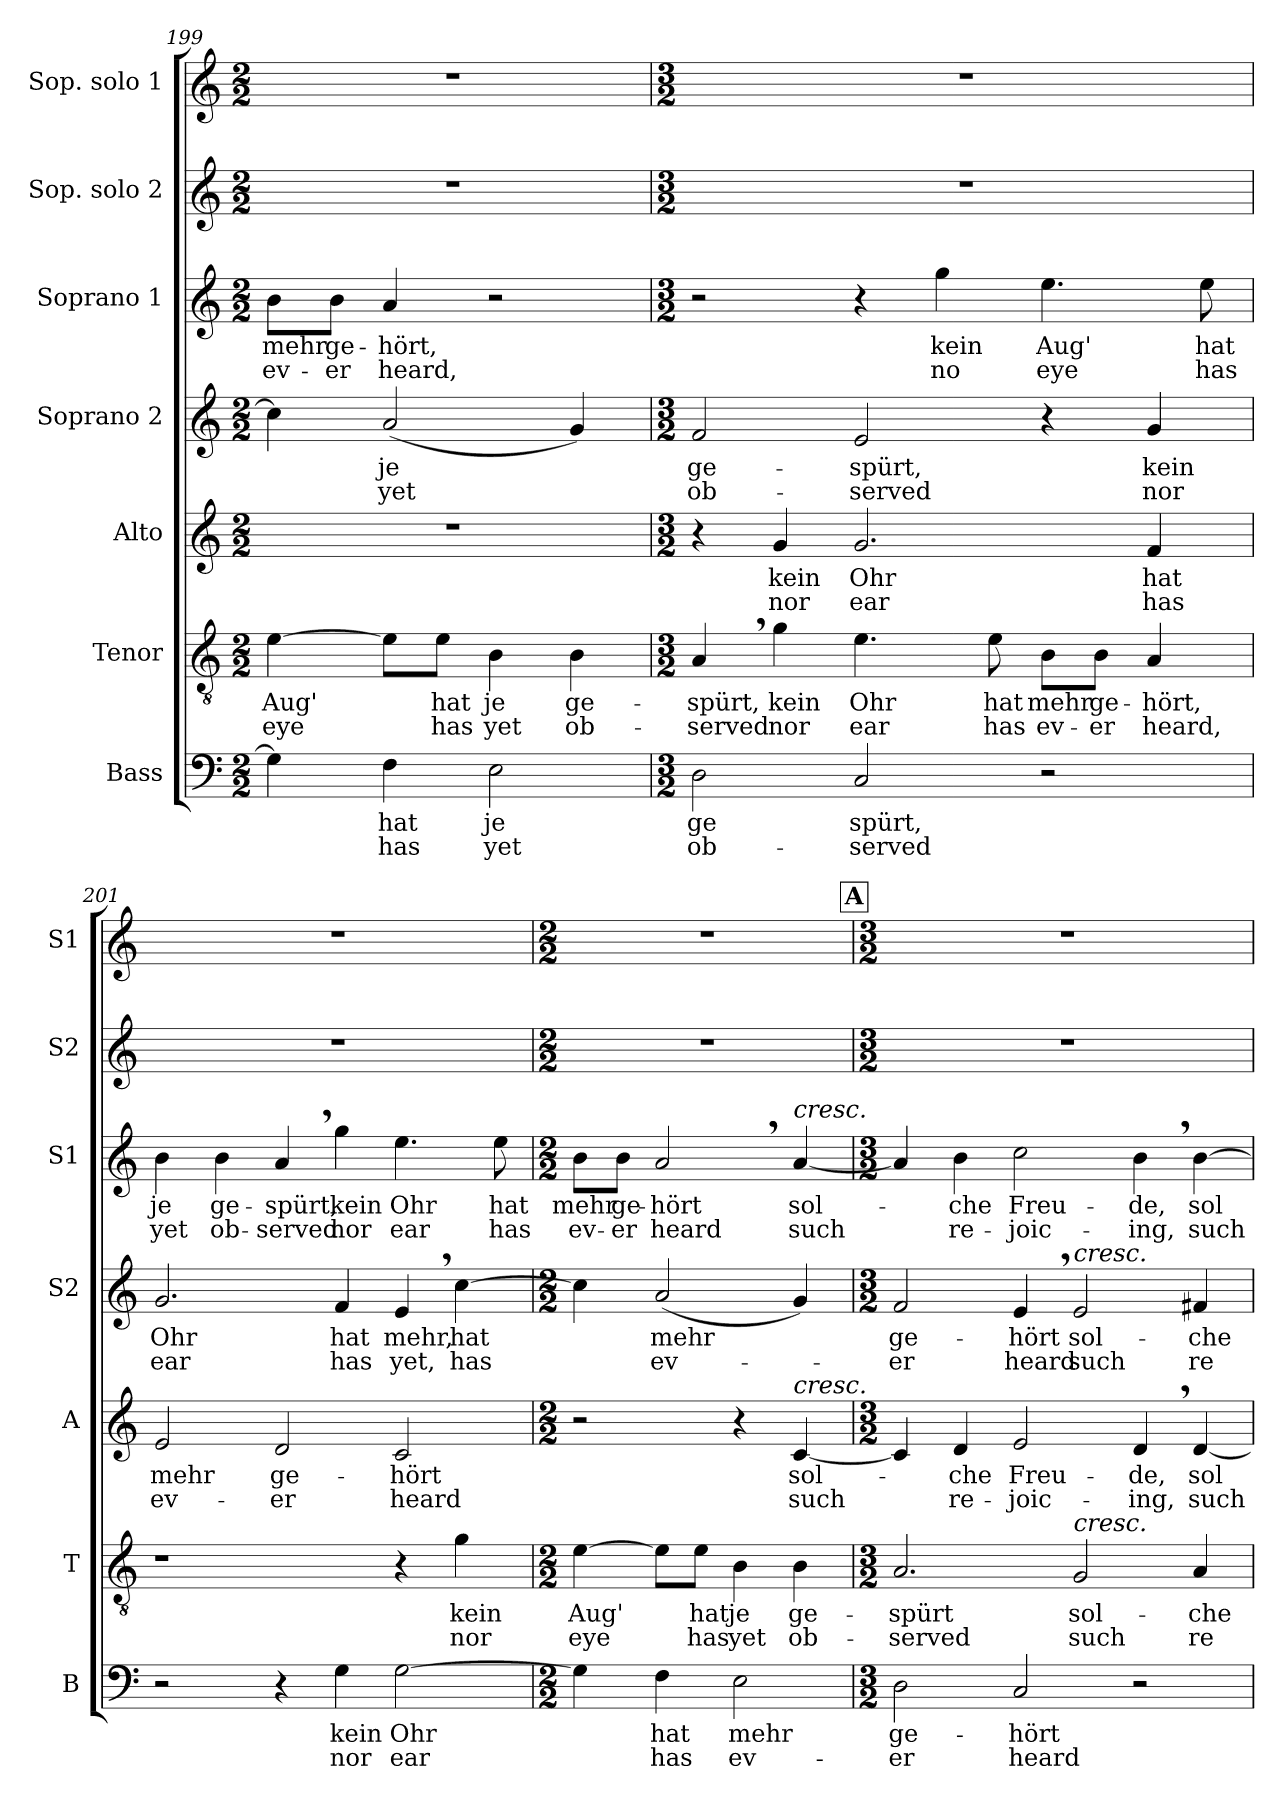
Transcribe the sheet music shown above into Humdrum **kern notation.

**kern	**text	**text	**kern	**text	**text	**kern	**text	**text	**kern	**text	**text	**kern	**text	**text	**kern	**kern
*part7	*part7	*part7	*part6	*part6	*part6	*part5	*part5	*part5	*part4	*part4	*part4	*part3	*part3	*part3	*part2	*part1
*staff7	*staff7	*staff7	*staff6	*staff6	*staff6	*staff5	*staff5	*staff5	*staff4	*staff4	*staff4	*staff3	*staff3	*staff3	*staff2	*staff1
*I"Bass	*	*	*I"Tenor	*	*	*I"Alto	*	*	*I"Soprano 2	*	*	*I"Soprano 1	*	*	*I"Sop. solo 2	*I"Sop. solo 1
*I'B	*	*	*I'T	*	*	*I'A	*	*	*I'S2	*	*	*I'S1	*	*	*I'S2	*I'S1
*clefF4	*	*	*clefGv2	*	*	*clefG2	*	*	*clefG2	*	*	*clefG2	*	*	*clefG2	*clefG2
*k[]	*	*	*k[]	*	*	*k[]	*	*	*k[]	*	*	*k[]	*	*	*k[]	*k[]
*C:	*	*	*C:	*	*	*C:	*	*	*C:	*	*	*C:	*	*	*C:	*C:
*M2/2	*	*	*M2/2	*	*	*M2/2	*	*	*M2/2	*	*	*M2/2	*	*	*M2/2	*M2/2
=199	=199	=199	=199	=199	=199	=199	=199	=199	=199	=199	=199	=199	=199	=199	=199	=199
!	!	!	!	!LO:LY:b	!LO:LY:b	!	!	!	!	!	!	!	!	!	!	!
!	!	!	!	!	!	!	!	!	!	!	!	!	!LO:LY:b	!LO:LY:b	!	!
4G\]	.	.	[4e\	Aug'	eye	1r	.	.	4cc\]	.	.	8b\L	mehr	ev-	1r	1r
!	!	!	!	!	!	!	!	!	!	!	!	!	!LO:LY:b	!LO:LY:b	!	!
.	.	.	.	.	.	.	.	.	.	.	.	8b\J	ge-	-er	.	.
!	!LO:LY:b	!LO:LY:b	!	!	!	!	!	!	!	!	!	!	!	!	!	!
!	!	!	!	!	!	!	!	!	!	!LO:LY:b	!LO:LY:b	!	!	!	!	!
!	!	!	!	!	!	!	!	!	!	!	!	!	!LO:LY:b	!LO:LY:b	!	!
4F\	hat	has	8e\L]	.	.	.	.	.	(<2a/	je	yet	4a/	-hört,	heard,	.	.
!	!	!	!	!LO:LY:b	!LO:LY:b	!	!	!	!	!	!	!	!	!	!	!
.	.	.	8e\J	hat	has	.	.	.	.	.	.	.	.	.	.	.
!	!LO:LY:b	!LO:LY:b	!	!	!	!	!	!	!	!	!	!	!	!	!	!
!	!	!	!	!LO:LY:b	!LO:LY:b	!	!	!	!	!	!	!	!	!	!	!
2E\	je	yet	4B\	je	yet	.	.	.	.	.	.	2r	.	.	.	.
!	!	!	!	!LO:LY:b	!LO:LY:b	!	!	!	!	!	!	!	!	!	!	!
.	.	.	4B\	ge-	ob-	.	.	.	4g/)	.	.	.	.	.	.	.
=200	=200	=200	=200	=200	=200	=200	=200	=200	=200	=200	=200	=200	=200	=200	=200	=200
*M3/2	*	*	*M3/2	*	*	*M3/2	*	*	*M3/2	*	*	*M3/2	*	*	*M3/2	*M3/2
!	!LO:LY:b	!LO:LY:b	!	!	!	!	!	!	!	!	!	!	!	!	!	!
!	!	!	!	!LO:LY:b	!LO:LY:b	!	!	!	!	!	!	!	!	!	!	!
!	!	!	!	!	!	!	!	!	!	!LO:LY:b	!LO:LY:b	!	!	!	!	!
2D\	ge	ob-	4A,>/	-spürt,	-served	4r	.	.	2f/	ge-	ob-	2r	.	.	1.r	1.r
!	!	!	!	!LO:LY:b	!LO:LY:b	!	!	!	!	!	!	!	!	!	!	!
!	!	!	!	!	!	!	!LO:LY:b	!LO:LY:b	!	!	!	!	!	!	!	!
.	.	.	4g\	kein	nor	4g/	kein	nor	.	.	.	.	.	.	.	.
!	!LO:LY:b	!LO:LY:b	!	!	!	!	!	!	!	!	!	!	!	!	!	!
!	!	!	!	!LO:LY:b	!LO:LY:b	!	!	!	!	!	!	!	!	!	!	!
!	!	!	!	!	!	!	!LO:LY:b	!LO:LY:b	!	!	!	!	!	!	!	!
!	!	!	!	!	!	!	!	!	!	!LO:LY:b	!LO:LY:b	!	!	!	!	!
2C/	spürt,	-served	4.e\	Ohr	ear	2.g/	Ohr	ear	2e/	-spürt,	-served	4r	.	.	.	.
!	!	!	!	!	!	!	!	!	!	!	!	!	!LO:LY:b	!LO:LY:b	!	!
.	.	.	.	.	.	.	.	.	.	.	.	4gg\	kein	no	.	.
!	!	!	!	!LO:LY:b	!LO:LY:b	!	!	!	!	!	!	!	!	!	!	!
.	.	.	8e\	hat	has	.	.	.	.	.	.	.	.	.	.	.
!	!	!	!	!LO:LY:b	!LO:LY:b	!	!	!	!	!	!	!	!	!	!	!
!	!	!	!	!	!	!	!	!	!	!	!	!	!LO:LY:b	!LO:LY:b	!	!
2r	.	.	8B\L	mehr	ev-	.	.	.	4r	.	.	4.ee\	Aug'	eye	.	.
!	!	!	!	!LO:LY:b	!LO:LY:b	!	!	!	!	!	!	!	!	!	!	!
.	.	.	8B\J	ge-	-er	.	.	.	.	.	.	.	.	.	.	.
!	!	!	!	!LO:LY:b	!LO:LY:b	!	!	!	!	!	!	!	!	!	!	!
!	!	!	!	!	!	!	!LO:LY:b	!LO:LY:b	!	!	!	!	!	!	!	!
!	!	!	!	!	!	!	!	!	!	!LO:LY:b	!LO:LY:b	!	!	!	!	!
.	.	.	4A/	-hört,	heard,	4f/	hat	has	4g/	kein	nor	.	.	.	.	.
!	!	!	!	!	!	!	!	!	!	!	!	!	!LO:LY:b	!LO:LY:b	!	!
.	.	.	.	.	.	.	.	.	.	.	.	8ee\	hat	has	.	.
=201	=201	=201	=201	=201	=201	=201	=201	=201	=201	=201	=201	=201	=201	=201	=201	=201
!	!	!	!	!	!	!	!LO:LY:b	!LO:LY:b	!	!	!	!	!	!	!	!
!	!	!	!	!	!	!	!	!	!	!LO:LY:b	!LO:LY:b	!	!	!	!	!
!	!	!	!	!	!	!	!	!	!	!	!	!	!LO:LY:b	!LO:LY:b	!	!
2r	.	.	1r	.	.	2e/	mehr	ev-	2.g/	Ohr	ear	4b\	je	yet	1.r	1.r
!	!	!	!	!	!	!	!	!	!	!	!	!	!LO:LY:b	!LO:LY:b	!	!
.	.	.	.	.	.	.	.	.	.	.	.	4b\	ge-	ob-	.	.
!	!	!	!	!	!	!	!LO:LY:b	!LO:LY:b	!	!	!	!	!	!	!	!
!	!	!	!	!	!	!	!	!	!	!	!	!	!LO:LY:b	!LO:LY:b	!	!
4r	.	.	.	.	.	2d/	ge-	-er	.	.	.	4a,>/	-spürt,	-served	.	.
!	!LO:LY:b	!LO:LY:b	!	!	!	!	!	!	!	!	!	!	!	!	!	!
!	!	!	!	!	!	!	!	!	!	!LO:LY:b	!LO:LY:b	!	!	!	!	!
!	!	!	!	!	!	!	!	!	!	!	!	!	!LO:LY:b	!LO:LY:b	!	!
4G\	kein	nor	.	.	.	.	.	.	4f/	hat	has	4gg\	kein	nor	.	.
!	!LO:LY:b	!LO:LY:b	!	!	!	!	!	!	!	!	!	!	!	!	!	!
!	!	!	!	!	!	!	!LO:LY:b	!LO:LY:b	!	!	!	!	!	!	!	!
!	!	!	!	!	!	!	!	!	!	!LO:LY:b	!LO:LY:b	!	!	!	!	!
!	!	!	!	!	!	!	!	!	!	!	!	!	!LO:LY:b	!LO:LY:b	!	!
[2G\	Ohr	ear	4r	.	.	2c/	-hört	heard	4e,>/	mehr,	yet,	4.ee\	Ohr	ear	.	.
!	!	!	!	!LO:LY:b	!LO:LY:b	!	!	!	!	!	!	!	!	!	!	!
!	!	!	!	!	!	!	!	!	!	!LO:LY:b	!LO:LY:b	!	!	!	!	!
.	.	.	4g\	kein	nor	.	.	.	[4cc\	hat	has	.	.	.	.	.
!	!	!	!	!	!	!	!	!	!	!	!	!	!LO:LY:b	!LO:LY:b	!	!
.	.	.	.	.	.	.	.	.	.	.	.	8ee\	hat	has	.	.
!!LO:PB:g=z
=202	=202	=202	=202	=202	=202	=202	=202	=202	=202	=202	=202	=202	=202	=202	=202	=202
*M2/2	*	*	*M2/2	*	*	*M2/2	*	*	*M2/2	*	*	*M2/2	*	*	*M2/2	*M2/2
!	!	!	!	!LO:LY:b	!LO:LY:b	!	!	!	!	!	!	!	!	!	!	!
!	!	!	!	!	!	!	!	!	!	!	!	!	!LO:LY:b	!LO:LY:b	!	!
4G\]	.	.	[4e\	Aug'	eye	2r	.	.	4cc\]	.	.	8b\L	mehr	ev-	1r	1r
!	!	!	!	!	!	!	!	!	!	!	!	!	!LO:LY:b	!LO:LY:b	!	!
.	.	.	.	.	.	.	.	.	.	.	.	8b\J	ge-	-er	.	.
!	!LO:LY:b	!LO:LY:b	!	!	!	!	!	!	!	!	!	!	!	!	!	!
!	!	!	!	!	!	!	!	!	!	!LO:LY:b	!LO:LY:b	!	!	!	!	!
!	!	!	!	!	!	!	!	!	!	!	!	!	!LO:LY:b	!LO:LY:b	!	!
4F\	hat	has	8e\L]	.	.	.	.	.	(<2a/	mehr	ev-	2a,>/	-hört	heard	.	.
!	!	!	!	!LO:LY:b	!LO:LY:b	!	!	!	!	!	!	!	!	!	!	!
.	.	.	8e\J	hat	has	.	.	.	.	.	.	.	.	.	.	.
!	!LO:LY:b	!LO:LY:b	!	!	!	!	!	!	!	!	!	!	!	!	!	!
!	!	!	!	!LO:LY:b	!LO:LY:b	!	!	!	!	!	!	!	!	!	!	!
2E\	mehr	ev-	4B\	je	yet	4r	.	.	.	.	.	.	.	.	.	.
!	!	!	!	!LO:LY:b	!LO:LY:b	!	!	!	!	!	!	!	!	!	!	!
!	!	!	!	!	!	!	!LO:LY:b	!LO:LY:b	!	!	!	!	!	!	!	!
!	!	!	!	!	!	!	!	!	!	!	!	!LO:TX:a:i:t=cresc.	!	!	!	!
!	!	!	!	!	!	!LO:TX:a:i:t=cresc.	!	!	!	!	!	!	!	!	!	!
!	!	!	!	!	!	!	!	!	!	!	!	!	!LO:LY:b	!LO:LY:b	!	!
.	.	.	4B\	ge-	ob-	[4c/	sol-	such	4g/)	.	.	[4a/	sol-	such	.	.
!!LO:REH:place=s3:a:B:fs=9.2:t=A
=203	=203	=203	=203	=203	=203	=203	=203	=203	=203	=203	=203	=203	=203	=203	=203	=203
*M3/2	*	*	*M3/2	*	*	*M3/2	*	*	*M3/2	*	*	*M3/2	*	*	*M3/2	*M3/2
!	!LO:LY:b	!LO:LY:b	!	!	!	!	!	!	!	!	!	!	!	!	!	!
!	!	!	!	!LO:LY:b	!LO:LY:b	!	!	!	!	!	!	!	!	!	!	!
!	!	!	!	!	!	!	!	!	!	!LO:LY:b	!LO:LY:b	!	!	!	!	!
2D\	ge-	-er	2.A/	-spürt	-served	4c/]	.	.	2f/	ge-	-er	4a/]	.	.	1.r	1.r
!	!	!	!	!	!	!	!LO:LY:b	!LO:LY:b	!	!	!	!	!	!	!	!
!	!	!	!	!	!	!	!	!	!	!	!	!	!LO:LY:b	!LO:LY:b	!	!
.	.	.	.	.	.	4d/	-che	re-	.	.	.	4b\	-che	re-	.	.
!	!LO:LY:b	!LO:LY:b	!	!	!	!	!	!	!	!	!	!	!	!	!	!
!	!	!	!	!	!	!	!LO:LY:b	!LO:LY:b	!	!	!	!	!	!	!	!
!	!	!	!	!	!	!	!	!	!	!LO:LY:b	!LO:LY:b	!	!	!	!	!
!	!	!	!	!	!	!	!	!	!	!	!	!	!LO:LY:b	!LO:LY:b	!	!
2C/	-hört	heard	.	.	.	2e/	Freu-	-joic-	4e,>/	-hört	heard	2cc\	Freu-	-joic-	.	.
!	!	!	!	!LO:LY:b	!LO:LY:b	!	!	!	!	!	!	!	!	!	!	!
!	!	!	!	!	!	!	!	!	!LO:TX:a:i:t=cresc.	!	!	!	!	!	!	!
!	!	!	!LO:TX:a:i:t=cresc.	!	!	!	!	!	!	!	!	!	!	!	!	!
!	!	!	!	!	!	!	!	!	!	!LO:LY:b	!LO:LY:b	!	!	!	!	!
.	.	.	2G/	sol-	such	.	.	.	2e/	sol-	such	.	.	.	.	.
!	!	!	!	!	!	!	!LO:LY:b	!LO:LY:b	!	!	!	!	!	!	!	!
!	!	!	!	!	!	!	!	!	!	!	!	!	!LO:LY:b	!LO:LY:b	!	!
2r	.	.	.	.	.	4d,>/	-de,	-ing,	.	.	.	4b,>\	-de,	-ing,	.	.
!	!	!	!	!LO:LY:b	!LO:LY:b	!	!	!	!	!	!	!	!	!	!	!
!	!	!	!	!	!	!	!LO:LY:b	!LO:LY:b	!	!	!	!	!	!	!	!
!	!	!	!	!	!	!	!	!	!	!LO:LY:b	!LO:LY:b	!	!	!	!	!
!	!	!	!	!	!	!	!	!	!	!	!	!	!LO:LY:b	!LO:LY:b	!	!
.	.	.	4A/	-che	re-	[4d/	sol-	such	4f#X/	-che	re-	[4b\	sol-	such	.	.
=	=	=	=	=	=	=	=	=	=	=	=	=	=	=	=	=
*-	*-	*-	*-	*-	*-	*-	*-	*-	*-	*-	*-	*-	*-	*-	*-	*-
